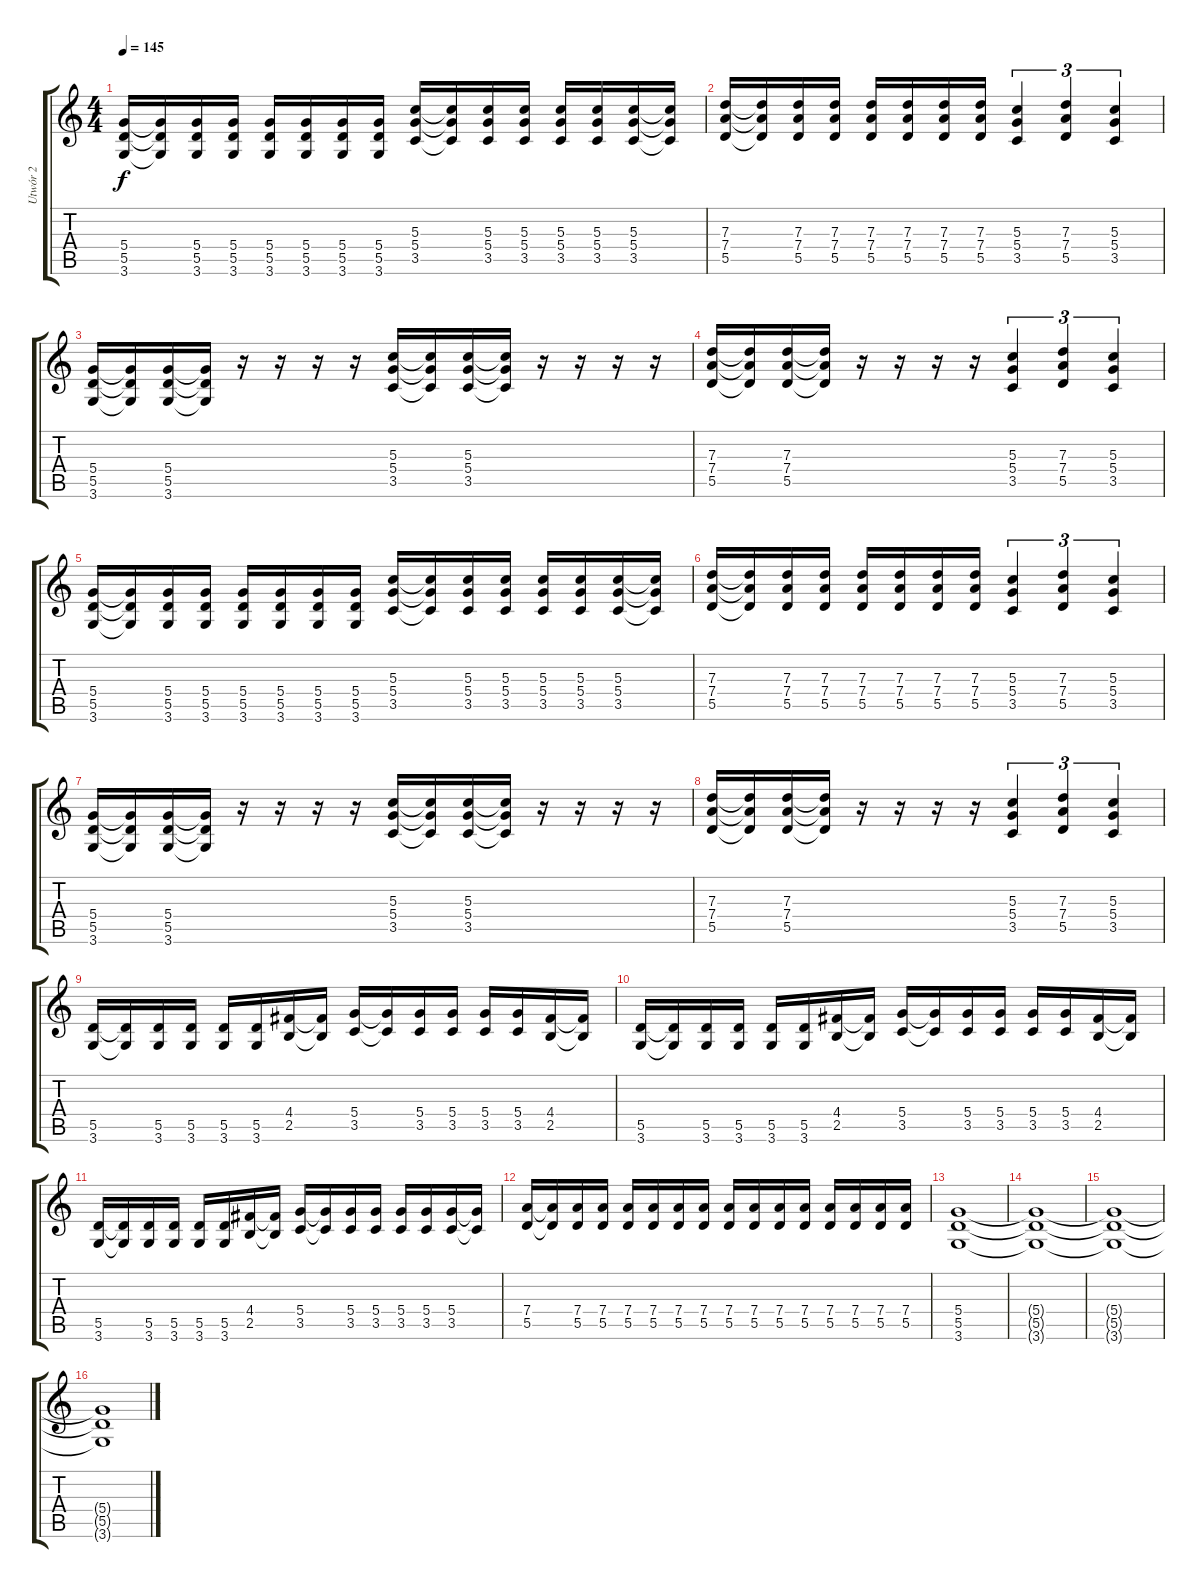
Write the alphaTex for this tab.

\track ("Utwór 2" "Utwór 2") {instrument overdrivenguitar}
\staff {score tabs}
\tuning (E4 B3 G3 D3 A2 E2) {hide}
\ts (4 4)
\tempo 145
\clef g2
\ks c
(5.4 5.5 3.6).16{dy f} (5.4{t} 5.5{t} 3.6{t}).16 (5.4 5.5 3.6).16 (5.4 5.5 3.6).16 (5.4 5.5 3.6).16 (5.4 5.5 3.6).16 (5.4 5.5 3.6).16 (5.4 5.5 3.6).16 (5.3 5.4 3.5).16 (5.3{t} 5.4{t} 3.5{t}).16 (5.3 5.4 3.5).16 (5.3 5.4 3.5).16 (5.3 5.4 3.5).16 (5.3 5.4 3.5).16 (5.3 5.4 3.5).16 (5.3{t} 5.4{t} 3.5{t}).16 |
(7.3 7.4 5.5).16 (7.3{t} 7.4{t} 5.5{t}).16 (7.3 7.4 5.5).16 (7.3 7.4 5.5).16 (7.3 7.4 5.5).16 (7.3 7.4 5.5).16 (7.3 7.4 5.5).16 (7.3 7.4 5.5).16 (5.3 5.4 3.5).4{tu (3 2)} (7.3 7.4 5.5).4{tu (3 2)} (5.3 5.4 3.5).4{tu (3 2)} |
(5.4 5.5 3.6).16 (5.4{t} 5.5{t} 3.6{t}).16 (5.4 5.5 3.6).16 (5.4{t} 5.5{t} 3.6{t}).16 r.16 r.16 r.16 r.16 (5.3 5.4 3.5).16 (5.3{t} 5.4{t} 3.5{t}).16 (5.3 5.4 3.5).16 (5.3{t} 5.4{t} 3.5{t}).16 r.16 r.16 r.16 r.16 |
(7.3 7.4 5.5).16 (7.3{t} 7.4{t} 5.5{t}).16 (7.3 7.4 5.5).16 (7.3{t} 7.4{t} 5.5{t}).16 r.16 r.16 r.16 r.16 (5.3 5.4 3.5).4{tu (3 2)} (7.3 7.4 5.5).4{tu (3 2)} (5.3 5.4 3.5).4{tu (3 2)} |
(5.4 5.5 3.6).16 (5.4{t} 5.5{t} 3.6{t}).16 (5.4 5.5 3.6).16 (5.4 5.5 3.6).16 (5.4 5.5 3.6).16 (5.4 5.5 3.6).16 (5.4 5.5 3.6).16 (5.4 5.5 3.6).16 (5.3 5.4 3.5).16 (5.3{t} 5.4{t} 3.5{t}).16 (5.3 5.4 3.5).16 (5.3 5.4 3.5).16 (5.3 5.4 3.5).16 (5.3 5.4 3.5).16 (5.3 5.4 3.5).16 (5.3{t} 5.4{t} 3.5{t}).16 |
(7.3 7.4 5.5).16 (7.3{t} 7.4{t} 5.5{t}).16 (7.3 7.4 5.5).16 (7.3 7.4 5.5).16 (7.3 7.4 5.5).16 (7.3 7.4 5.5).16 (7.3 7.4 5.5).16 (7.3 7.4 5.5).16 (5.3 5.4 3.5).4{tu (3 2)} (7.3 7.4 5.5).4{tu (3 2)} (5.3 5.4 3.5).4{tu (3 2)} |
(5.4 5.5 3.6).16 (5.4{t} 5.5{t} 3.6{t}).16 (5.4 5.5 3.6).16 (5.4{t} 5.5{t} 3.6{t}).16 r.16 r.16 r.16 r.16 (5.3 5.4 3.5).16 (5.3{t} 5.4{t} 3.5{t}).16 (5.3 5.4 3.5).16 (5.3{t} 5.4{t} 3.5{t}).16 r.16 r.16 r.16 r.16 |
(7.3 7.4 5.5).16 (7.3{t} 7.4{t} 5.5{t}).16 (7.3 7.4 5.5).16 (7.3{t} 7.4{t} 5.5{t}).16 r.16 r.16 r.16 r.16 (5.3 5.4 3.5).4{tu (3 2)} (7.3 7.4 5.5).4{tu (3 2)} (5.3 5.4 3.5).4{tu (3 2)} |
(5.5 3.6).16 (5.5{t} 3.6{t}).16 (5.5 3.6).16 (5.5 3.6).16 (5.5 3.6).16 (5.5 3.6).16 (4.4 2.5).16 (4.4{t} 2.5{t}).16 (5.4 3.5).16 (5.4{t} 3.5{t}).16 (5.4 3.5).16 (5.4 3.5).16 (5.4 3.5).16 (5.4 3.5).16 (4.4 2.5).16 (4.4{t} 2.5{t}).16 |
(5.5 3.6).16 (5.5{t} 3.6{t}).16 (5.5 3.6).16 (5.5 3.6).16 (5.5 3.6).16 (5.5 3.6).16 (4.4 2.5).16 (4.4{t} 2.5{t}).16 (5.4 3.5).16 (5.4{t} 3.5{t}).16 (5.4 3.5).16 (5.4 3.5).16 (5.4 3.5).16 (5.4 3.5).16 (4.4 2.5).16 (4.4{t} 2.5{t}).16 |
(5.5 3.6).16 (5.5{t} 3.6{t}).16 (5.5 3.6).16 (5.5 3.6).16 (5.5 3.6).16 (5.5 3.6).16 (4.4 2.5).16 (4.4{t} 2.5{t}).16 (5.4 3.5).16 (5.4{t} 3.5{t}).16 (5.4 3.5).16 (5.4 3.5).16 (5.4 3.5).16 (5.4 3.5).16 (5.4 3.5).16 (5.4{t} 3.5{t}).16 |
(7.4 5.5).16 (7.4{t} 5.5{t}).16 (7.4 5.5).16 (7.4 5.5).16 (7.4 5.5).16 (7.4 5.5).16 (7.4 5.5).16 (7.4 5.5).16 (7.4 5.5).16 (7.4 5.5).16 (7.4 5.5).16 (7.4 5.5).16 (7.4 5.5).16 (7.4 5.5).16 (7.4 5.5).16 (7.4 5.5).16 |
(5.4 5.5 3.6).1 |
(5.4{t} 5.5{t} 3.6{t}).1 |
(5.4{t} 5.5{t} 3.6{t}).1 |
(5.4{t} 5.5{t} 3.6{t}).1
